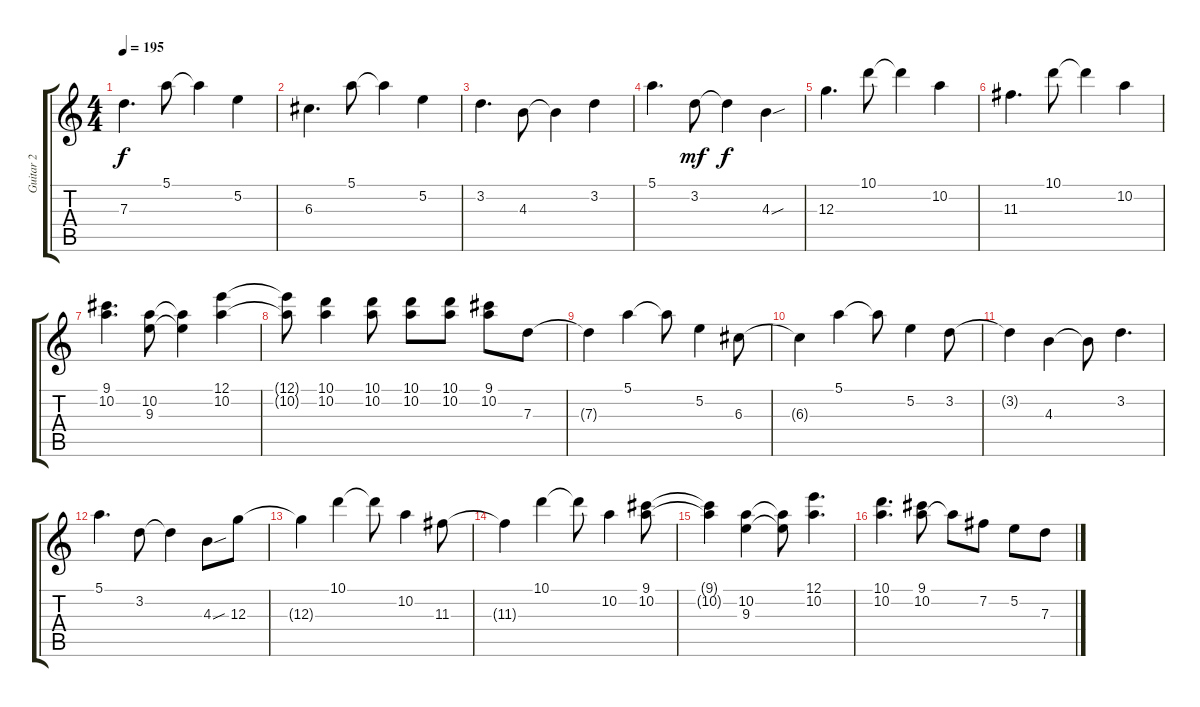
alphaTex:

\track ("Guitar 2" "Guitar 2") {instrument distortionguitar}
\staff {score tabs}
\tuning (E4 B3 G3 D3 A2 E2) {hide}
\ts (4 4)
\tempo 195
\clef g2
\ks c
7.3.4{d dy f instrument distortionguitar} 5.1.8 5.1{t}.4 5.2.4 |
6.3.4{d} 5.1.8 5.1{t}.4 5.2.4 |
3.2.4{d} 4.3.8 4.3{t}.4 3.2.4 |
5.1.4{d} 3.2.8{dy mf} 3.2{t}.4{dy f} 4.3{sou}.4 |
12.3.4{d} 10.1.8 10.1{t}.4 10.2.4 |
11.3.4{d} 10.1.8 10.1{t}.4 10.2.4 |
(9.1 10.2).4{d} (10.2 9.3).8 (10.2{t} 9.3{t}).4 (12.1 10.2).4 |
(12.1{t} 10.2{t}).8 (10.1 10.2).4 (10.1 10.2).8 (10.1 10.2).8 (10.1 10.2).8 (9.1 10.2).8 7.3.8 |
7.3{t}.4 5.1.4 5.1{t}.8 5.2.4 6.3.8 |
6.3{t}.4 5.1.4 5.1{t}.8 5.2.4 3.2.8 |
3.2{t}.4 4.3.4 4.3{t}.8 3.2.4{d} |
5.1.4{d} 3.2.8 3.2{t}.4 4.3{sou}.8 12.3.8 |
12.3{t}.4 10.1.4 10.1{t}.8 10.2.4 11.3.8 |
11.3{t}.4 10.1.4 10.1{t}.8 10.2.4 (9.1 10.2).8 |
(9.1{t} 10.2{t}).4 (10.2 9.3).4 (10.2{t} 9.3{t}).8 (12.1 10.2).4{d} |
(10.1 10.2).4{d} (9.1 10.2).8 10.2{t}.8 7.2.8 5.2.8 7.3.8
